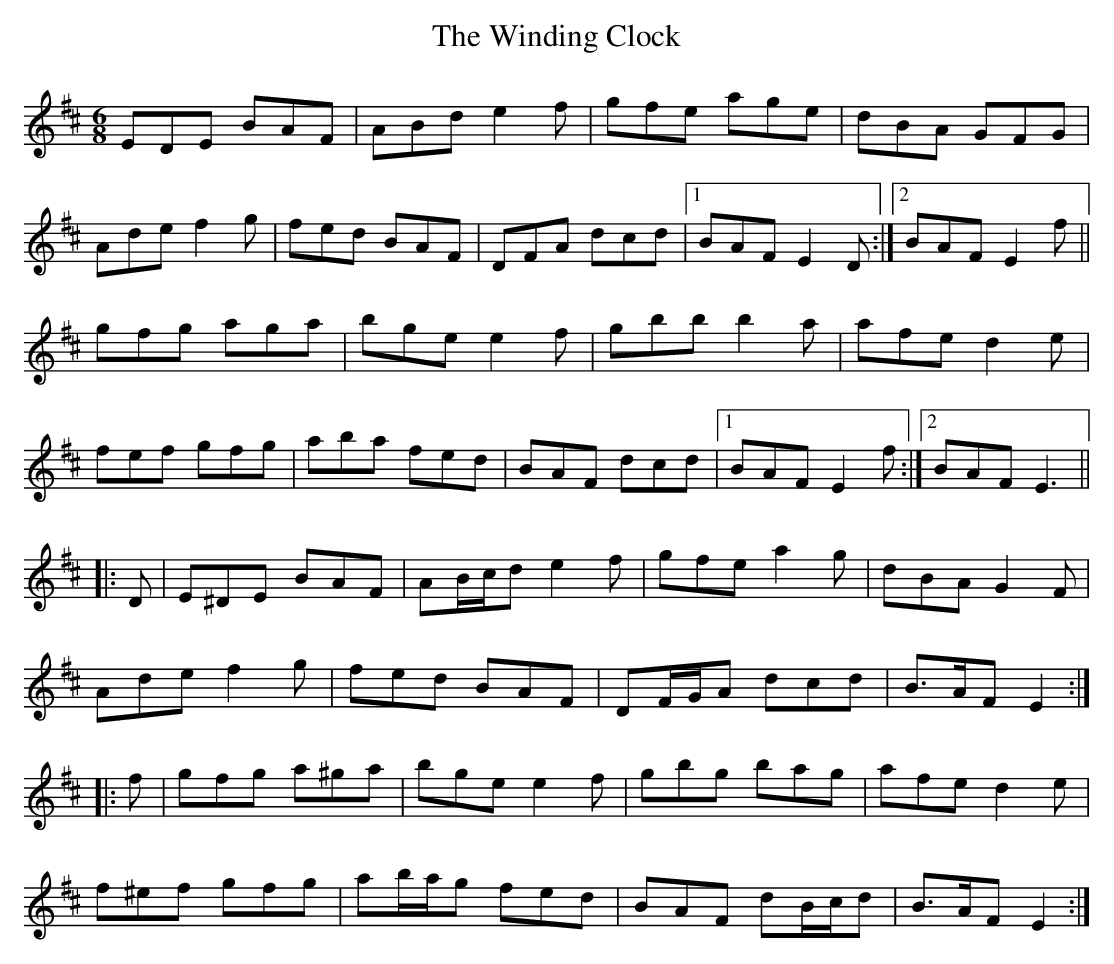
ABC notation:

X:1
T: Winding Clock, The
M: 6/8
L: 1/8
K:Edor
EDE BAF | ABd e2f | gfe age | dBA GFG |
Ade f2g | fed BAF | DFA dcd |1 BAF E2D :|2 BAF E2f ||
gfg aga | bge e2f | gbb b2a | afe d2e |
fef gfg | aba fed | BAF dcd |1 BAF E2f :|2 BAF E3 ||
|: D |\
E^DE BAF | AB/c/d e2 f | gfe a2 g | dBA G2 F |
Ade f2 g | fed BAF | DF/G/A dcd | B>AF E2 :|
|: f |\
gfg a^ga | bge e2 f | gbg bag | afe d2 e |
f^ef gfg | ab/a/g fed | BAF dB/c/d | B>AF E2 :|
